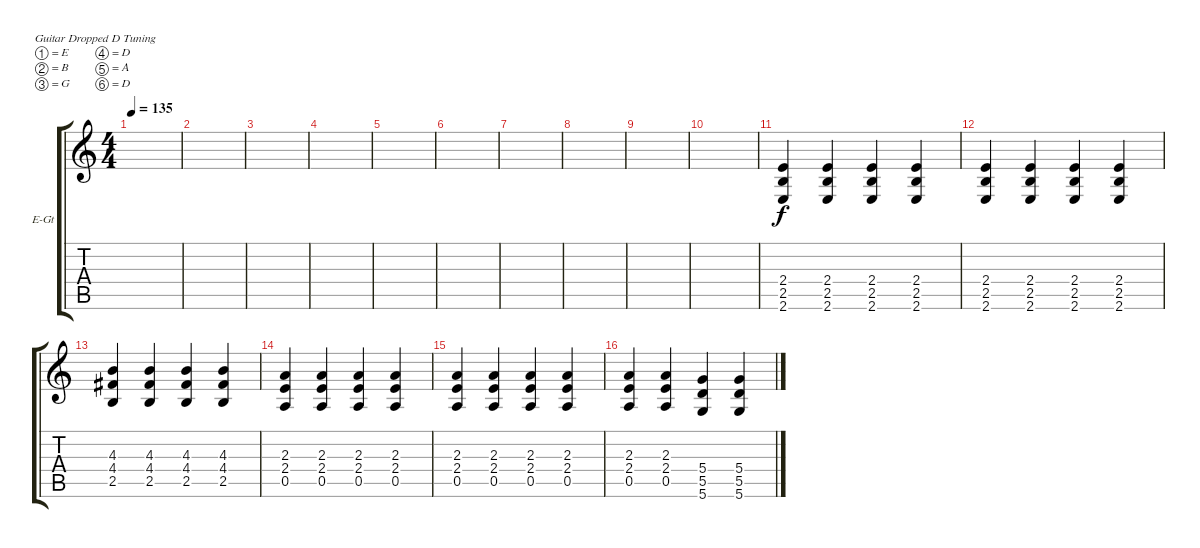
\bracketExtendMode groupsimilarinstruments
\firstSystemTrackNameOrientation horizontal
\otherSystemsTrackNameOrientation horizontal
\track ("Overdriven-guitar (Richard)" "E-Gt") {instrument overdrivenguitar}
\staff {score tabs}
\tuning (E4 B3 G3 D3 A2 D2)
\ts (4 4)
\tempo 135
\clef g2
\ks c
|
|
|
|
|
|
|
|
|
|
(2.4 2.5 2.6).4 (2.4 2.5 2.6).4 (2.4 2.5 2.6).4 (2.4 2.5 2.6).4 |
(2.4 2.5 2.6).4 (2.4 2.5 2.6).4 (2.4 2.5 2.6).4 (2.4 2.5 2.6).4 |
(4.3 4.4 2.5).4 (4.3 4.4 2.5).4 (4.3 4.4 2.5).4 (4.3 4.4 2.5).4 |
(2.3 2.4 0.5).4 (2.3 2.4 0.5).4 (2.3 2.4 0.5).4 (2.3 2.4 0.5).4 |
(2.3 2.4 0.5).4 (2.3 2.4 0.5).4 (2.3 2.4 0.5).4 (2.3 2.4 0.5).4 |
(2.3 2.4 0.5).4 (2.3 2.4 0.5).4 (5.4 5.5 5.6).4 (5.4 5.5 5.6).4
